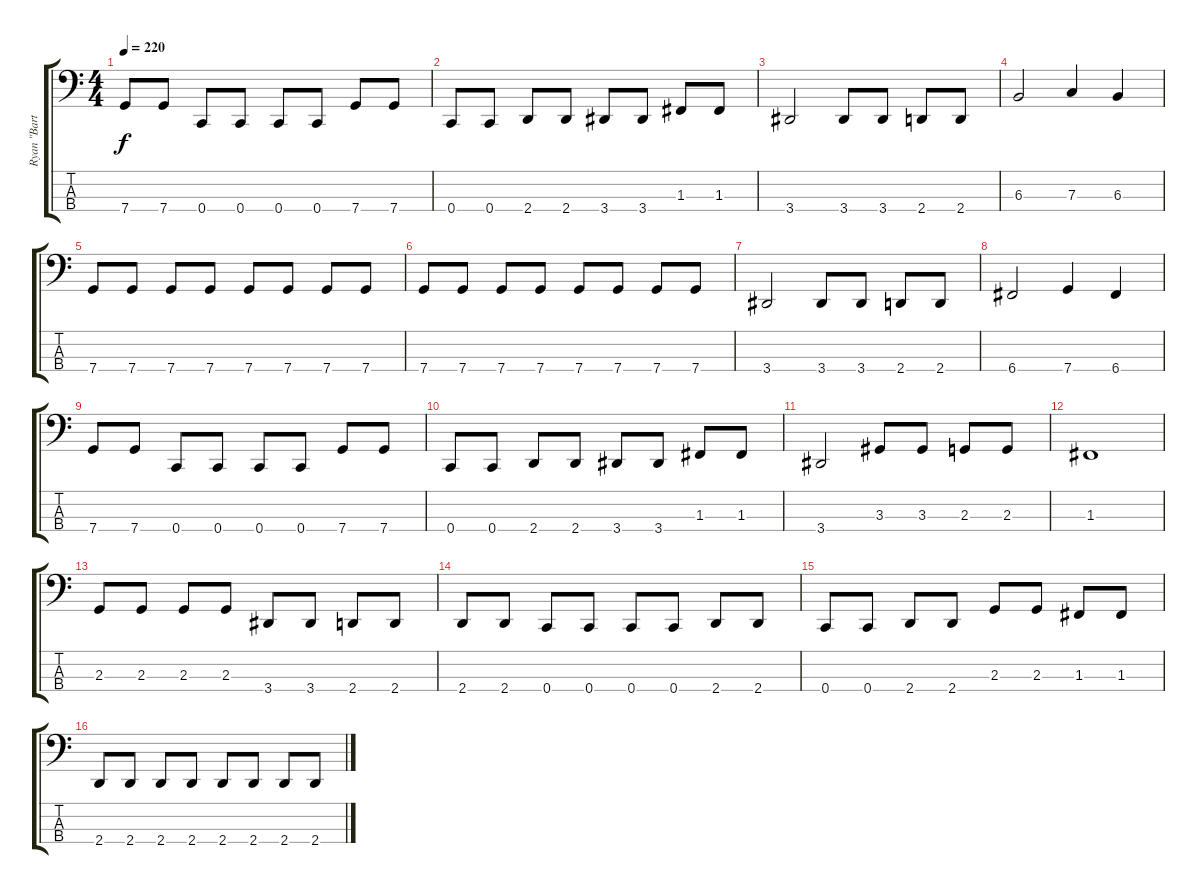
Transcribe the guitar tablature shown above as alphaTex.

\track ("Ryan \"Bart\" Williams [Bass (Since 2007)]" "Ryan \"Bart") {instrument electricbassfinger}
\staff {score tabs}
\tuning (Eb2 Bb1 F1 C1) {hide}
\ts (4 4)
\tempo 220
\clef f4
\ks c
7.4.8{dy f} 7.4.8 0.4.8 0.4.8 0.4.8 0.4.8 7.4.8 7.4.8 |
0.4.8 0.4.8 2.4.8 2.4.8 3.4.8 3.4.8 1.3.8 1.3.8 |
3.4.2 3.4.8 3.4.8 2.4.8 2.4.8 |
6.3.2 7.3.4 6.3.4 |
7.4.8 7.4.8 7.4.8 7.4.8 7.4.8 7.4.8 7.4.8 7.4.8 |
7.4.8 7.4.8 7.4.8 7.4.8 7.4.8 7.4.8 7.4.8 7.4.8 |
3.4.2 3.4.8 3.4.8 2.4.8 2.4.8 |
6.4.2 7.4.4 6.4.4 |
7.4.8 7.4.8 0.4.8 0.4.8 0.4.8 0.4.8 7.4.8 7.4.8 |
0.4.8 0.4.8 2.4.8 2.4.8 3.4.8 3.4.8 1.3.8 1.3.8 |
3.4.2 3.3.8 3.3.8 2.3.8 2.3.8 |
1.3.1 |
2.3.8 2.3.8 2.3.8 2.3.8 3.4.8 3.4.8 2.4.8 2.4.8 |
2.4.8 2.4.8 0.4.8 0.4.8 0.4.8 0.4.8 2.4.8 2.4.8 |
0.4.8 0.4.8 2.4.8 2.4.8 2.3.8 2.3.8 1.3.8 1.3.8 |
2.4.8 2.4.8 2.4.8 2.4.8 2.4.8 2.4.8 2.4.8 2.4.8
